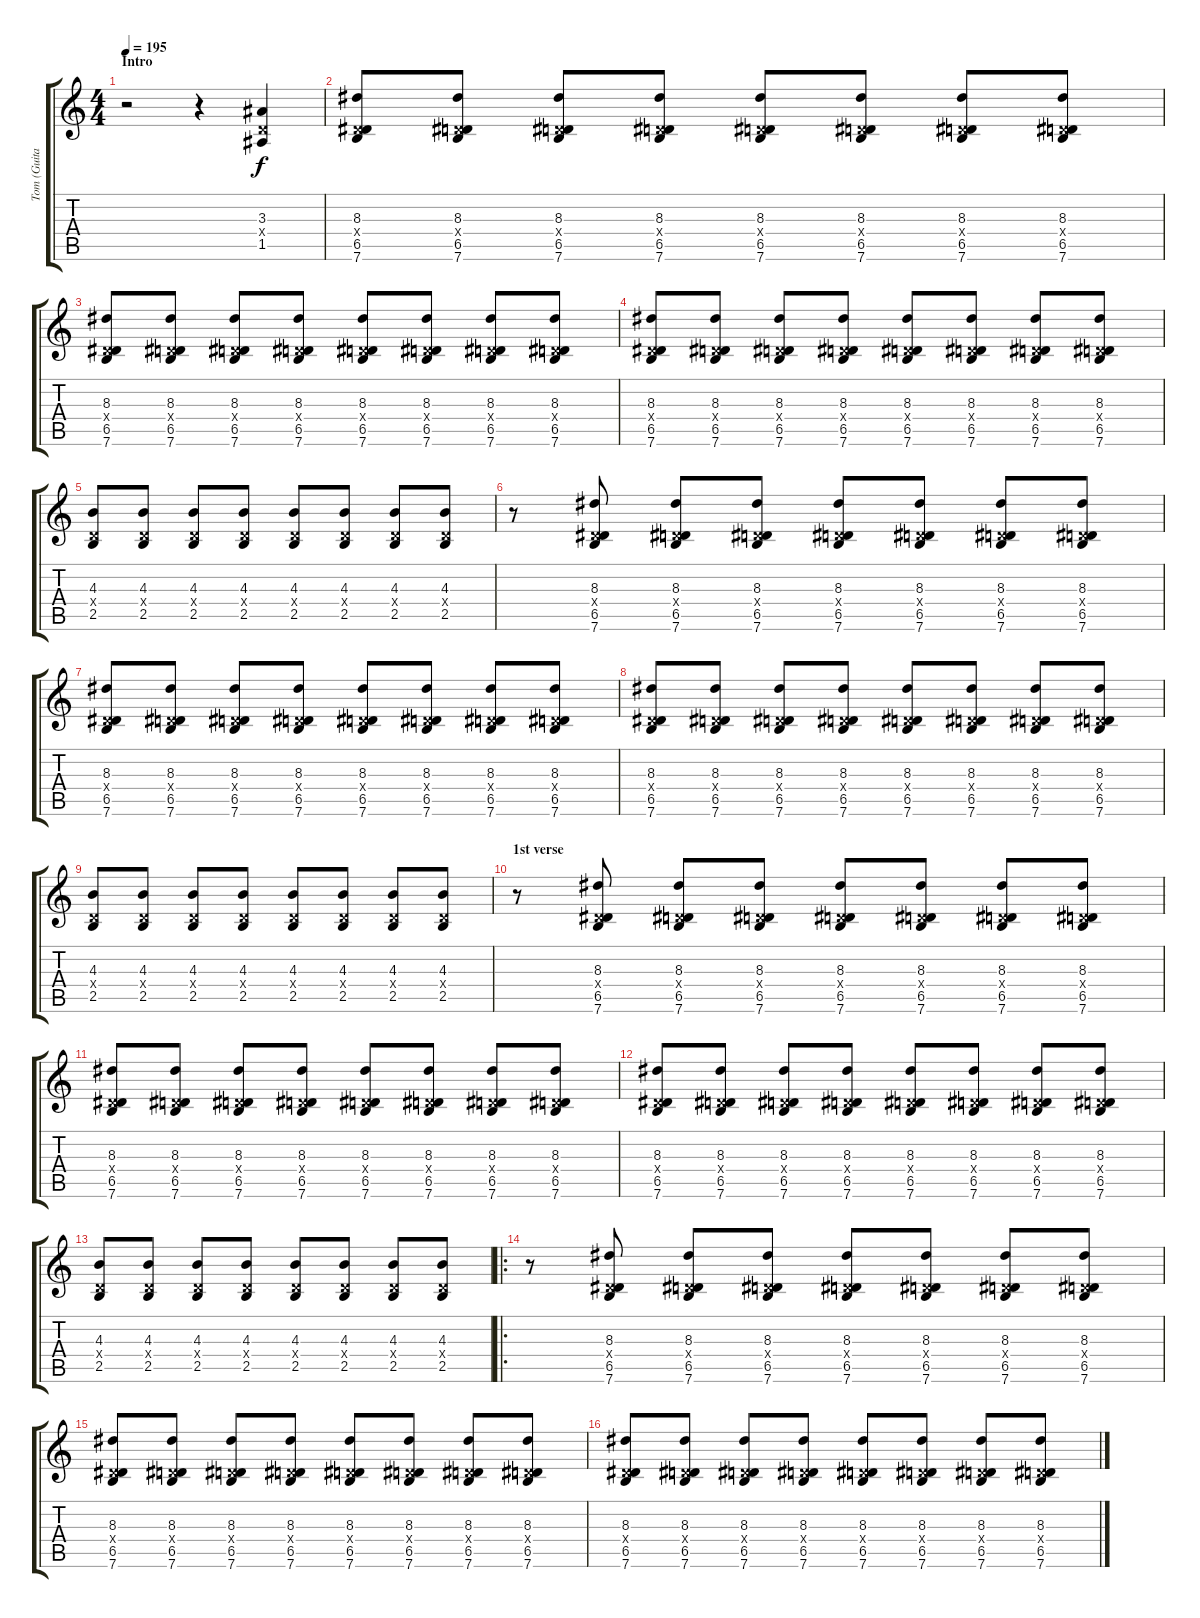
\track ("Tom (Guitar 2)" "Tom (Guita") {instrument distortionguitar}
\staff {score tabs}
\tuning (E4 B3 G3 D3 A2 E2) {hide}
\ts (4 4)
\section ("" "Intro")
\tempo 195
\clef g2
\ks c
r.2{dy f instrument distortionguitar} r.4 (3.3 0.4{x} 1.5).4 |
(8.3 0.4{x} 6.5 7.6).8 (8.3 0.4{x} 6.5 7.6).8 (8.3 0.4{x} 6.5 7.6).8 (8.3 0.4{x} 6.5 7.6).8 (8.3 0.4{x} 6.5 7.6).8 (8.3 0.4{x} 6.5 7.6).8 (8.3 0.4{x} 6.5 7.6).8 (8.3 0.4{x} 6.5 7.6).8 |
(8.3 0.4{x} 6.5 7.6).8 (8.3 0.4{x} 6.5 7.6).8 (8.3 0.4{x} 6.5 7.6).8 (8.3 0.4{x} 6.5 7.6).8 (8.3 0.4{x} 6.5 7.6).8 (8.3 0.4{x} 6.5 7.6).8 (8.3 0.4{x} 6.5 7.6).8 (8.3 0.4{x} 6.5 7.6).8 |
(8.3 0.4{x} 6.5 7.6).8 (8.3 0.4{x} 6.5 7.6).8 (8.3 0.4{x} 6.5 7.6).8 (8.3 0.4{x} 6.5 7.6).8 (8.3 0.4{x} 6.5 7.6).8 (8.3 0.4{x} 6.5 7.6).8 (8.3 0.4{x} 6.5 7.6).8 (8.3 0.4{x} 6.5 7.6).8 |
(4.3 0.4{x} 2.5).8 (4.3 0.4{x} 2.5).8 (4.3 0.4{x} 2.5).8 (4.3 0.4{x} 2.5).8 (4.3 0.4{x} 2.5).8 (4.3 0.4{x} 2.5).8 (4.3 0.4{x} 2.5).8 (4.3 0.4{x} 2.5).8 |
r.8 (8.3 0.4{x} 6.5 7.6).8 (8.3 0.4{x} 6.5 7.6).8 (8.3 0.4{x} 6.5 7.6).8 (8.3 0.4{x} 6.5 7.6).8 (8.3 0.4{x} 6.5 7.6).8 (8.3 0.4{x} 6.5 7.6).8 (8.3 0.4{x} 6.5 7.6).8 |
(8.3 0.4{x} 6.5 7.6).8 (8.3 0.4{x} 6.5 7.6).8 (8.3 0.4{x} 6.5 7.6).8 (8.3 0.4{x} 6.5 7.6).8 (8.3 0.4{x} 6.5 7.6).8 (8.3 0.4{x} 6.5 7.6).8 (8.3 0.4{x} 6.5 7.6).8 (8.3 0.4{x} 6.5 7.6).8 |
(8.3 0.4{x} 6.5 7.6).8 (8.3 0.4{x} 6.5 7.6).8 (8.3 0.4{x} 6.5 7.6).8 (8.3 0.4{x} 6.5 7.6).8 (8.3 0.4{x} 6.5 7.6).8 (8.3 0.4{x} 6.5 7.6).8 (8.3 0.4{x} 6.5 7.6).8 (8.3 0.4{x} 6.5 7.6).8 |
(4.3 0.4{x} 2.5).8 (4.3 0.4{x} 2.5).8 (4.3 0.4{x} 2.5).8 (4.3 0.4{x} 2.5).8 (4.3 0.4{x} 2.5).8 (4.3 0.4{x} 2.5).8 (4.3 0.4{x} 2.5).8 (4.3 0.4{x} 2.5).8 |
\section ("" "1st verse")
r.8{volume 9} (8.3 0.4{x} 6.5 7.6).8 (8.3 0.4{x} 6.5 7.6).8 (8.3 0.4{x} 6.5 7.6).8 (8.3 0.4{x} 6.5 7.6).8 (8.3 0.4{x} 6.5 7.6).8 (8.3 0.4{x} 6.5 7.6).8 (8.3 0.4{x} 6.5 7.6).8 |
(8.3 0.4{x} 6.5 7.6).8 (8.3 0.4{x} 6.5 7.6).8 (8.3 0.4{x} 6.5 7.6).8 (8.3 0.4{x} 6.5 7.6).8 (8.3 0.4{x} 6.5 7.6).8 (8.3 0.4{x} 6.5 7.6).8 (8.3 0.4{x} 6.5 7.6).8 (8.3 0.4{x} 6.5 7.6).8 |
(8.3 0.4{x} 6.5 7.6).8 (8.3 0.4{x} 6.5 7.6).8 (8.3 0.4{x} 6.5 7.6).8 (8.3 0.4{x} 6.5 7.6).8 (8.3 0.4{x} 6.5 7.6).8 (8.3 0.4{x} 6.5 7.6).8 (8.3 0.4{x} 6.5 7.6).8 (8.3 0.4{x} 6.5 7.6).8 |
(4.3 0.4{x} 2.5).8 (4.3 0.4{x} 2.5).8 (4.3 0.4{x} 2.5).8 (4.3 0.4{x} 2.5).8 (4.3 0.4{x} 2.5).8 (4.3 0.4{x} 2.5).8 (4.3 0.4{x} 2.5).8 (4.3 0.4{x} 2.5).8 |
\ro
r.8 (8.3 0.4{x} 6.5 7.6).8 (8.3 0.4{x} 6.5 7.6).8 (8.3 0.4{x} 6.5 7.6).8 (8.3 0.4{x} 6.5 7.6).8 (8.3 0.4{x} 6.5 7.6).8 (8.3 0.4{x} 6.5 7.6).8 (8.3 0.4{x} 6.5 7.6).8 |
(8.3 0.4{x} 6.5 7.6).8 (8.3 0.4{x} 6.5 7.6).8 (8.3 0.4{x} 6.5 7.6).8 (8.3 0.4{x} 6.5 7.6).8 (8.3 0.4{x} 6.5 7.6).8 (8.3 0.4{x} 6.5 7.6).8 (8.3 0.4{x} 6.5 7.6).8 (8.3 0.4{x} 6.5 7.6).8 |
(8.3 0.4{x} 6.5 7.6).8 (8.3 0.4{x} 6.5 7.6).8 (8.3 0.4{x} 6.5 7.6).8 (8.3 0.4{x} 6.5 7.6).8 (8.3 0.4{x} 6.5 7.6).8 (8.3 0.4{x} 6.5 7.6).8 (8.3 0.4{x} 6.5 7.6).8 (8.3 0.4{x} 6.5 7.6).8
